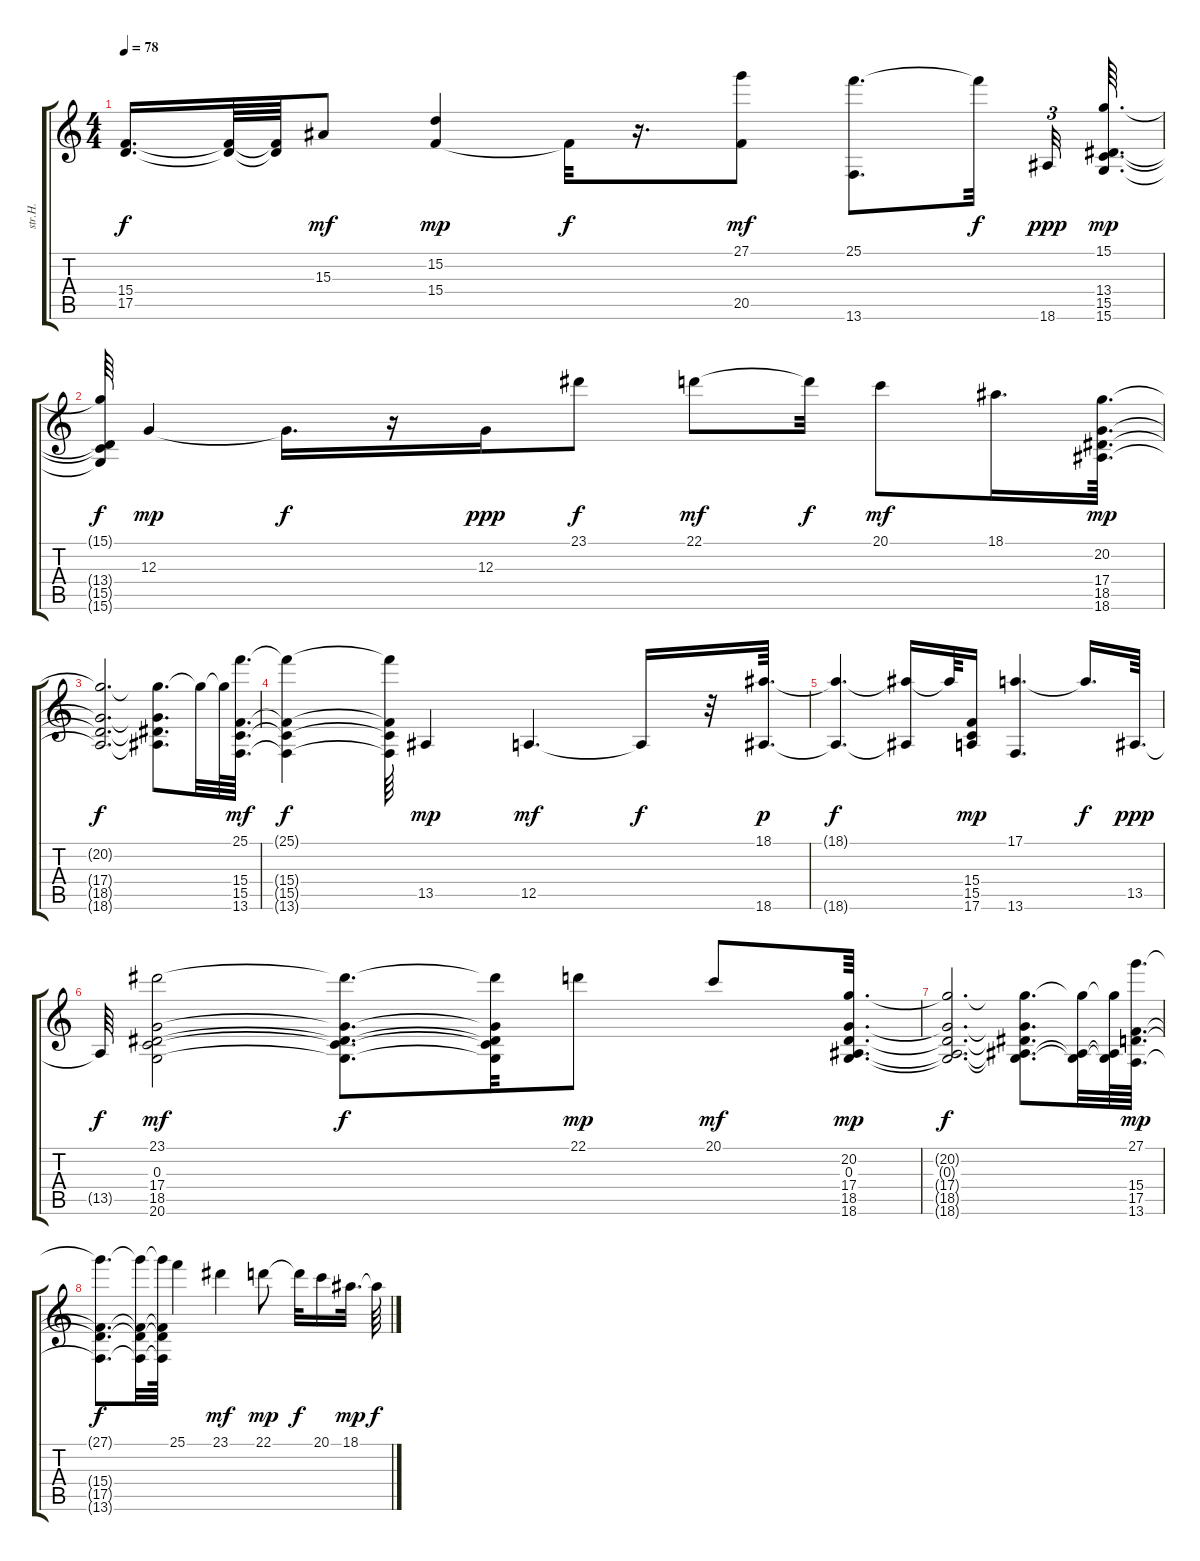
\track ("str.H." "str.H.") {instrument stringensemble2}
\staff {score tabs}
\tuning (E4 B3 G3 D3 A2 E2) {hide}
\ts (4 4)
\tempo 78
\clef g2
\ks c
(15.4{t} 17.5{t}).16{d dy f} (15.4{t} 17.5{t}).64 (15.4{t} 17.5{t}).64 15.3.8{dy mf} (15.2 15.4).4{dy mp} 15.4{t}.32{dy f} r.16{d} (27.1 20.5).8{dy mf} (25.1 13.6).8{d} 25.1{t}.32{dy f beam splitsecondary} 18.6.32{tu (3 2) dy ppp} (15.1 13.4 15.5 15.6).64{d dy mp} |
(15.1{t} 13.4{t} 15.5{t} 15.6{t}).64{dy f} 12.3.4{dy mp} 12.3{t}.16{d dy f} r.16 12.3.16{dy ppp} 23.1.8{dy f} 22.1.8{dy mf} 22.1{t}.32{dy f} 20.1.8{dy mf} 18.1.16{d} (20.2 17.4 18.5 18.6).64{d dy mp} |
(20.2{t} 17.4{t} 18.5{t} 18.6{t}).2{d dy f} (20.2{t} 17.4{t} 18.5{t} 18.6{t}).8{d} 20.2{t}.32 20.2{t}.64 (25.1 15.4 15.5 13.6).64{d dy mf} |
(25.1{t} 15.4{t} 15.5{t} 13.6{t}).4{dy f} (25.1{t} 15.4{t} 15.5{t} 13.6{t}).64 13.5.4{dy mp} 12.5.4{d dy mf} 12.5{t}.16{dy f} r.32 (18.1 18.6).64{d dy p} |
(18.1{t} 18.6{t}).4{d dy f} (18.1{t} 18.6{t}).16 18.1{t}.64 (15.4 15.5 17.6).16{dy mp} (17.1 13.6).4{d} 17.1{t}.16{d dy f} 13.5.64{d dy ppp} |
13.5{t}.64{dy f} (23.1 0.3 17.4 18.5 20.6).2{dy mf} (23.1{t} 0.3{t} 17.4{t} 18.5{t} 20.6{t}).8{d dy f} (23.1{t} 0.3{t} 17.4{t} 18.5{t} 20.6{t}).32 22.1.8{dy mp} 20.1.8{dy mf} (20.2 0.3 17.4 18.5 18.6).64{d dy mp} |
(20.2{t} 0.3{t} 17.4{t} 18.5{t} 18.6{t}).2{d dy f} (20.2{t} 0.3{t} 17.4{t} 18.5{t} 18.6{t}).8{d} (20.2{t} 0.3{t} 18.6{t}).32 (20.2{t} 0.3{t} 18.6{t}).64 (27.1 15.4 17.5 13.6).64{d dy mp} |
(27.1{t} 15.4{t} 17.5{t} 13.6{t}).8{d dy f} (27.1{t} 15.4{t} 17.5{t} 13.6{t}).32 (27.1{t} 15.4{t} 17.5{t} 13.6{t}).64 25.1.4 23.1.4{dy mf} 22.1.8{dy mp} 22.1{t}.32{dy f} 20.1.16 18.1.32{d dy mp} 18.1{t}.64{dy f}
